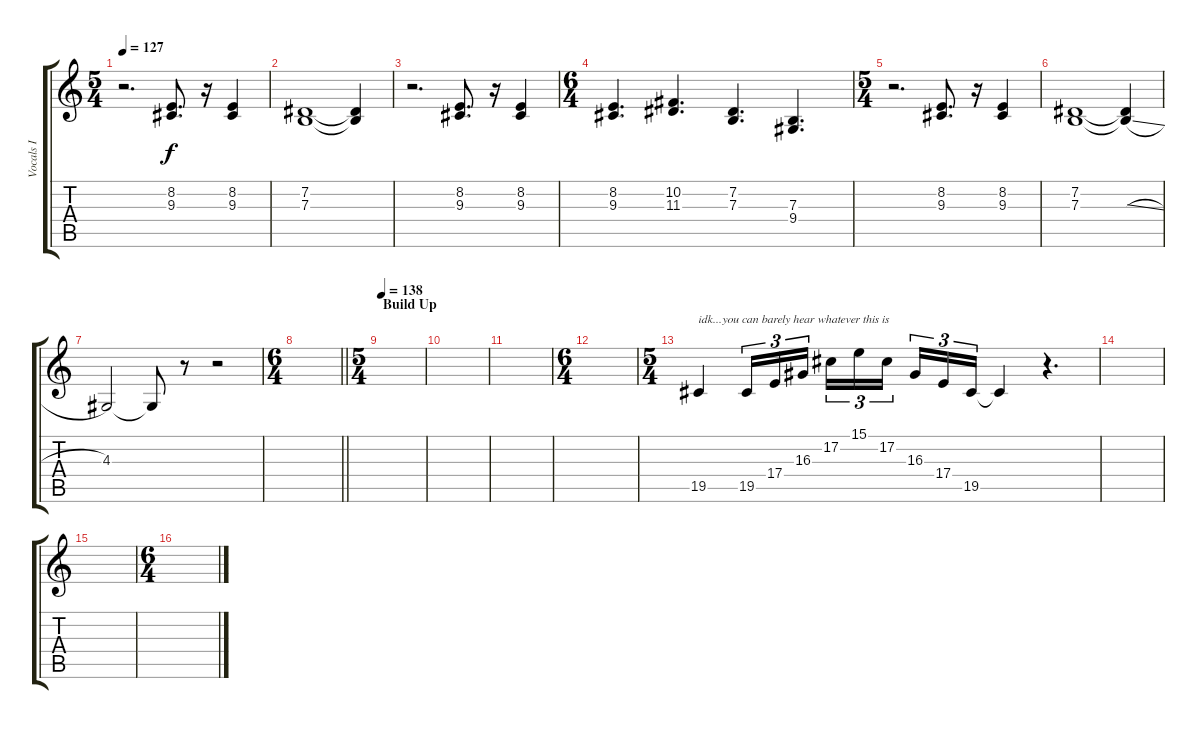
\track ("Vocals I" "Vocals I") {instrument clarinet}
\staff {score tabs}
\tuning (Db4 Ab3 E3 B2 Gb2 Db2) {hide}
\ts (5 4)
\tempo 127
\clef g2
\ks c
r.2{d dy f} (8.2 9.3).8{d} r.16 (8.2 9.3).4 |
(7.2 7.3).1 (7.2{t} 7.3{t}).4 |
r.2{d} (8.2 9.3).8{d} r.16 (8.2 9.3).4 |
\ts (6 4)
(8.2 9.3).4{d} (10.2 11.3).4{d} (7.2 7.3).4{d} (7.3 9.4).4{d} |
\ts (5 4)
r.2{d} (8.2 9.3).8{d} r.16 (8.2 9.3).4 |
(7.2 7.3).1 (7.2{t} 7.3{sl t}).4 |
4.3.2 4.3{t}.8 r.8 r.2 |
\ts (6 4)
\barLineRight lightlight
|
\ts (5 4)
\section ("" "Build Up")
\tempo 138
|
|
|
\ts (6 4)
|
\ts (5 4)
19.5.4{txt "idk...you can barely hear whatever this is" volume 7 instrument lead2sawtooth} 19.5.16{tu (3 2)} 17.4.16{tu (3 2)} 16.3.16{tu (3 2)} 17.2.16{tu (3 2)} 15.1.16{tu (3 2)} 17.2.16{tu (3 2)} 16.3.16{tu (3 2)} 17.4.16{tu (3 2)} 19.5.16{tu (3 2)} 19.5{t}.4 r.4{d} |
|
|
\ts (6 4)
